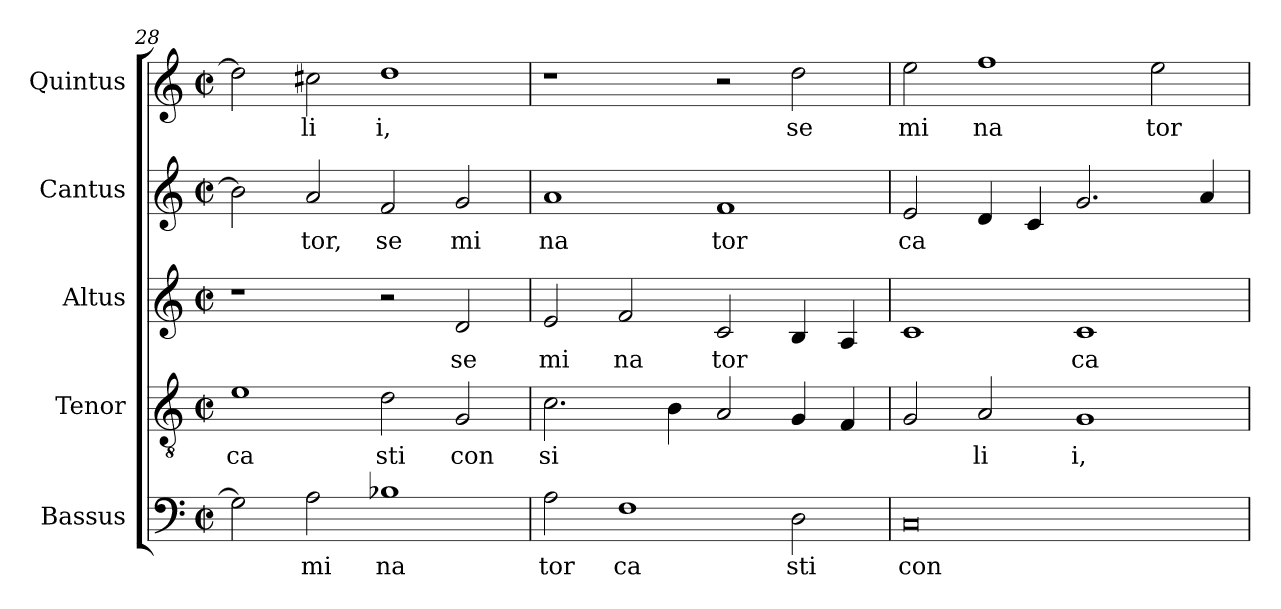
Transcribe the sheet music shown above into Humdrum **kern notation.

**kern	**text	**kern	**text	**kern	**text	**kern	**text	**kern	**text
*part5	*part5	*part4	*part4	*part3	*part3	*part2	*part2	*part1	*part1
*staff5	*staff5	*staff4	*staff4	*staff3	*staff3	*staff2	*staff2	*staff1	*staff1
*I"Bassus	*	*I"Tenor	*	*I"Altus	*	*I"Cantus	*	*I"Quintus	*
*clefF4	*	*clefGv2	*	*clefG2	*	*clefG2	*	*clefG2	*
*M2/2	*	*M2/2	*	*M2/2	*	*M2/2	*	*M2/2	*
*met(c|)	*	*met(c|)	*	*met(c|)	*	*met(c|)	*	*met(c|)	*
=28	=28	=28	=28	=28	=28	=28	=28	=28	=28
!	!	!	!LO:LY:b:cj	!	!	!	!	!	!
2G\]	.	1e	ca	1r	.	2b-\]	.	2dd\]	.
!	!LO:LY:b:cj	!	!	!	!	!	!LO:LY:b:cj	!	!LO:LY:b:cj
2A\	mi	.	.	.	.	2a/	tor,	2cc#X\	li
!	!LO:LY:b:cj	!	!LO:LY:b:cj	!	!	!	!LO:LY:b:cj	!	!LO:LY:b:cj
1B-X	na	2d\	sti	2r	.	2f/	se	1dd	i,
!	!	!	!LO:LY:b:cj	!	!LO:LY:b:cj	!	!LO:LY:b:cj	!	!
.	.	2G/	con	2d/	se	2g/	mi	.	.
=29	=29	=29	=29	=29	=29	=29	=29	=29	=29
!	!LO:LY:b:cj	!	!LO:LY:b:cj	!	!LO:LY:b:cj	!	!LO:LY:b:cj	!	!
2A\	tor	2.c\	si	2e/	mi	1a	na	1r	.
!	!LO:LY:b:cj	!	!	!	!LO:LY:b:cj	!	!	!	!
1F	ca	.	.	2f/	na	.	.	.	.
.	.	4B\	.	.	.	.	.	.	.
!	!	!	!	!	!LO:LY:b	!	!LO:LY:b:cj	!	!
.	.	2A/	.	2c/	tor	1f	tor	2r	.
!	!LO:LY:b:cj	!	!	!	!	!	!	!	!LO:LY:b:cj
2D\	sti	4G/	.	4B/	.	.	.	2dd\	se
.	.	4F/	.	4A/	.	.	.	.	.
=30	=30	=30	=30	=30	=30	=30	=30	=30	=30
!	!LO:LY:b:cj	!	!	!	!	!	!LO:LY:b:cj	!	!LO:LY:b:cj
0C	con	2G/	.	1c	.	2e/	ca	2ee\	mi
!	!	!	!LO:LY:b:cj	!	!	!	!	!	!LO:LY:b:cj
.	.	2A/	li	.	.	4d/	.	1ff	na
.	.	.	.	.	.	4c/	.	.	.
!	!	!	!LO:LY:b:cj	!	!LO:LY:b:cj	!	!	!	!
.	.	1G	i,	1c	ca	2.g/	.	.	.
!	!	!	!	!	!	!	!	!	!LO:LY:b:cj
.	.	.	.	.	.	.	.	2ee\	tor
.	.	.	.	.	.	4a/	.	.	.
=	=	=	=	=	=	=	=	=	=
*-	*-	*-	*-	*-	*-	*-	*-	*-	*-
